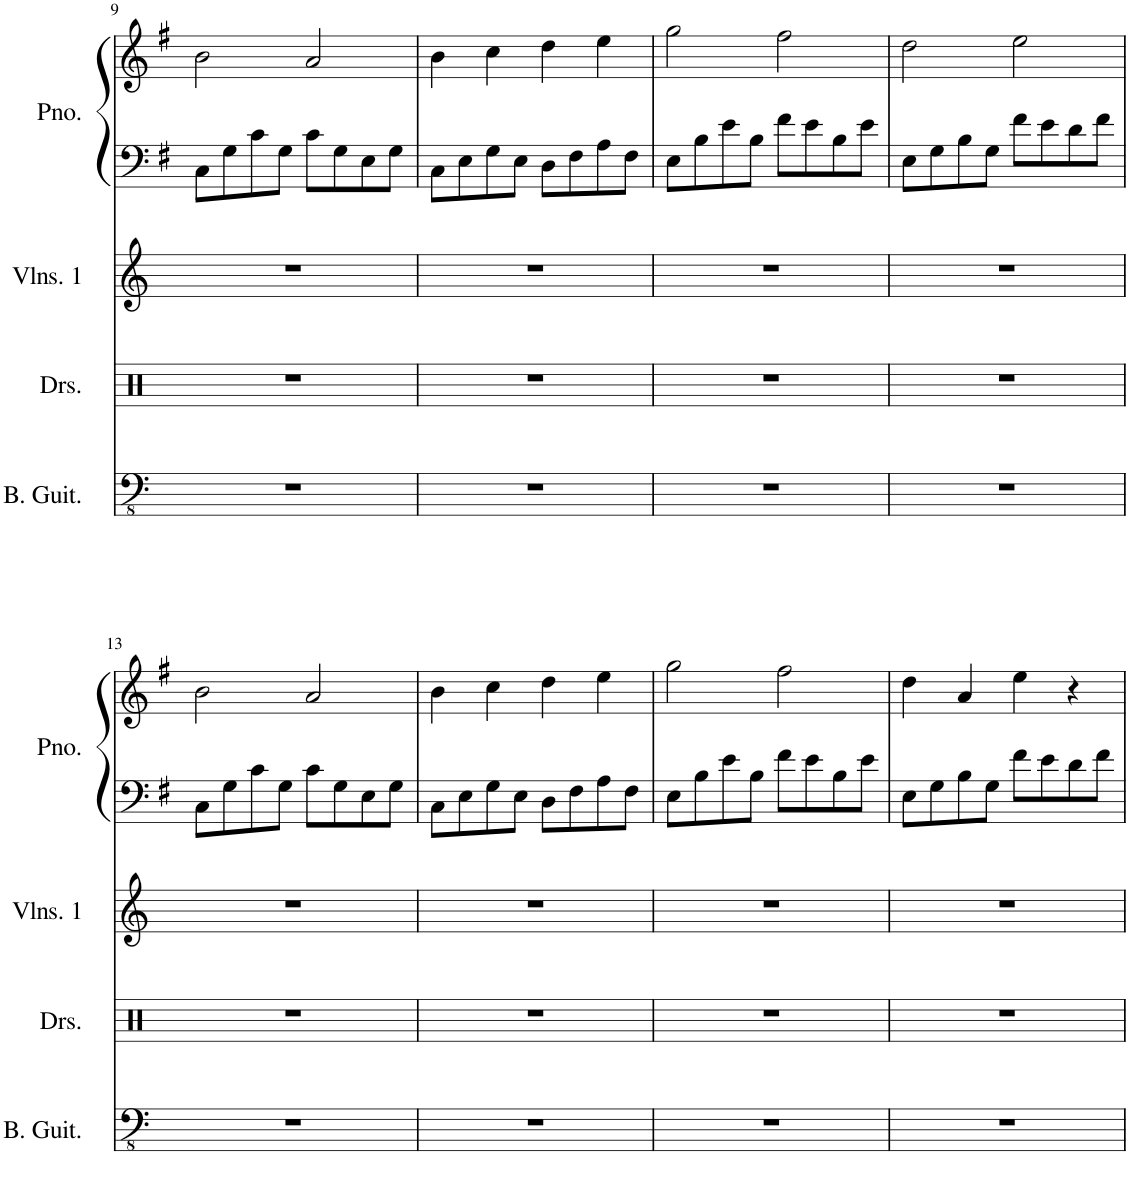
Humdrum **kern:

**kern	**kern	**kern	**kern	**kern
*part4	*part3	*part2	*part1	*part1
*staff5	*staff4	*staff3	*staff2	*staff1
*I"Bass Guitar	*I"Drumset	*I"Violins 1	*I"Piano	*
*I'B. Guit.	*I'Drs.	*I'Vlns. 1	*I'Pno.	*
!!LO:PB:g=z
*clefFv4	*clefX	*clefG2	*clefF4	*clefG2
*k[]	*k[]	*k[]	*k[f#]	*k[f#]
*M4/4	*M4/4	*M4/4	*M4/4	*M4/4
=9	=9	=9	=9	=9
1r	1r	1r	8C\L	2b\
.	.	.	8G\	.
.	.	.	8c\	.
.	.	.	8G\J	.
.	.	.	8c\L	2a/
.	.	.	8G\	.
.	.	.	8E\	.
.	.	.	8G\J	.
=10	=10	=10	=10	=10
1r	1r	1r	8C\L	4b\
.	.	.	8E\	.
.	.	.	8G\	4cc\
.	.	.	8E\J	.
.	.	.	8D\L	4dd\
.	.	.	8F#\	.
.	.	.	8A\	4ee\
.	.	.	8F#\J	.
=11	=11	=11	=11	=11
1r	1r	1r	8E\L	2gg\
.	.	.	8B\	.
.	.	.	8e\	.
.	.	.	8B\J	.
.	.	.	8f#\L	2ff#\
.	.	.	8e\	.
.	.	.	8B\	.
.	.	.	8e\J	.
=12	=12	=12	=12	=12
1r	1r	1r	8E\L	2dd\
.	.	.	8G\	.
.	.	.	8B\	.
.	.	.	8G\J	.
.	.	.	8f#\L	2ee\
.	.	.	8e\	.
.	.	.	8d\	.
.	.	.	8f#\J	.
!!LO:LB:g=z
=13	=13	=13	=13	=13
1r	1r	1r	8C\L	2b\
.	.	.	8G\	.
.	.	.	8c\	.
.	.	.	8G\J	.
.	.	.	8c\L	2a/
.	.	.	8G\	.
.	.	.	8E\	.
.	.	.	8G\J	.
=14	=14	=14	=14	=14
1r	1r	1r	8C\L	4b\
.	.	.	8E\	.
.	.	.	8G\	4cc\
.	.	.	8E\J	.
.	.	.	8D\L	4dd\
.	.	.	8F#\	.
.	.	.	8A\	4ee\
.	.	.	8F#\J	.
=15	=15	=15	=15	=15
1r	1r	1r	8E\L	2gg\
.	.	.	8B\	.
.	.	.	8e\	.
.	.	.	8B\J	.
.	.	.	8f#\L	2ff#\
.	.	.	8e\	.
.	.	.	8B\	.
.	.	.	8e\J	.
=16	=16	=16	=16	=16
1r	1r	1r	8E\L	4dd\
.	.	.	8G\	.
.	.	.	8B\	4a/
.	.	.	8G\J	.
.	.	.	8f#\L	4ee\
.	.	.	8e\	.
.	.	.	8d\	4r
.	.	.	8f#\J	.
=	=	=	=	=
*-	*-	*-	*-	*-
